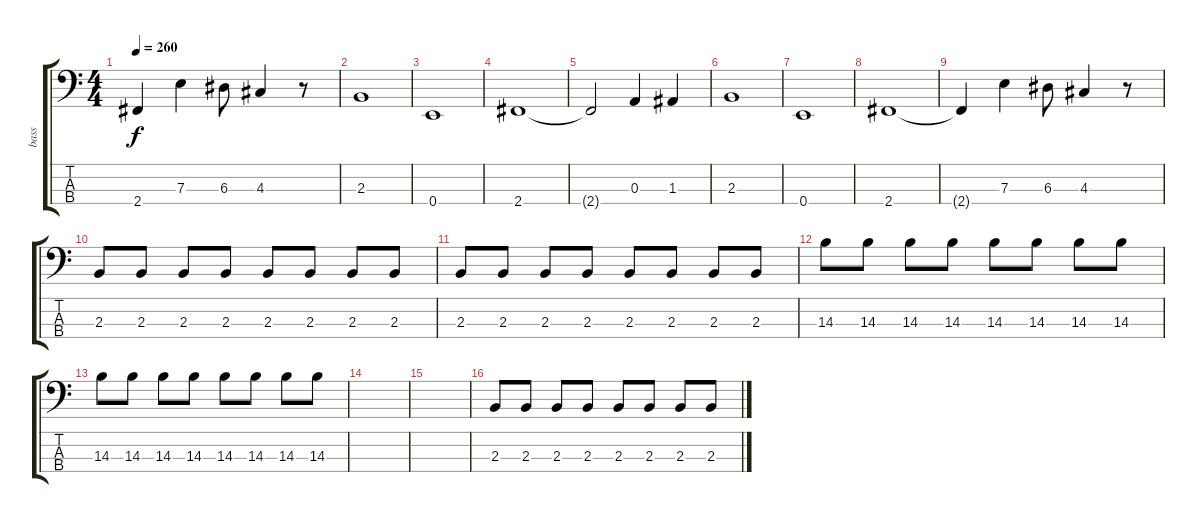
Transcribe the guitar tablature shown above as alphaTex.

\track ("bass" "bass") {instrument slapbass1}
\staff {score tabs}
\tuning (G2 D2 A1 E1) {hide}
\ts (4 4)
\tempo 260
\clef f4
\ks c
2.4{t}.4{dy f} 7.3.4 6.3.8 4.3.4 r.8 |
2.3.1{instrument electricbassfinger} |
0.4.1 |
2.4.1 |
2.4{t}.2 0.3.4 1.3.4 |
2.3.1 |
0.4.1 |
2.4.1 |
2.4{t}.4 7.3.4 6.3.8 4.3.4 r.8 |
2.3.8 2.3.8 2.3.8 2.3.8 2.3.8 2.3.8 2.3.8 2.3.8 |
2.3.8 2.3.8 2.3.8 2.3.8 2.3.8 2.3.8 2.3.8 2.3.8 |
14.3.8 14.3.8 14.3.8 14.3.8 14.3.8 14.3.8 14.3.8 14.3.8 |
14.3.8 14.3.8 14.3.8 14.3.8 14.3.8 14.3.8 14.3.8 14.3.8 |
|
|
2.3.8 2.3.8 2.3.8 2.3.8 2.3.8 2.3.8 2.3.8 2.3.8
